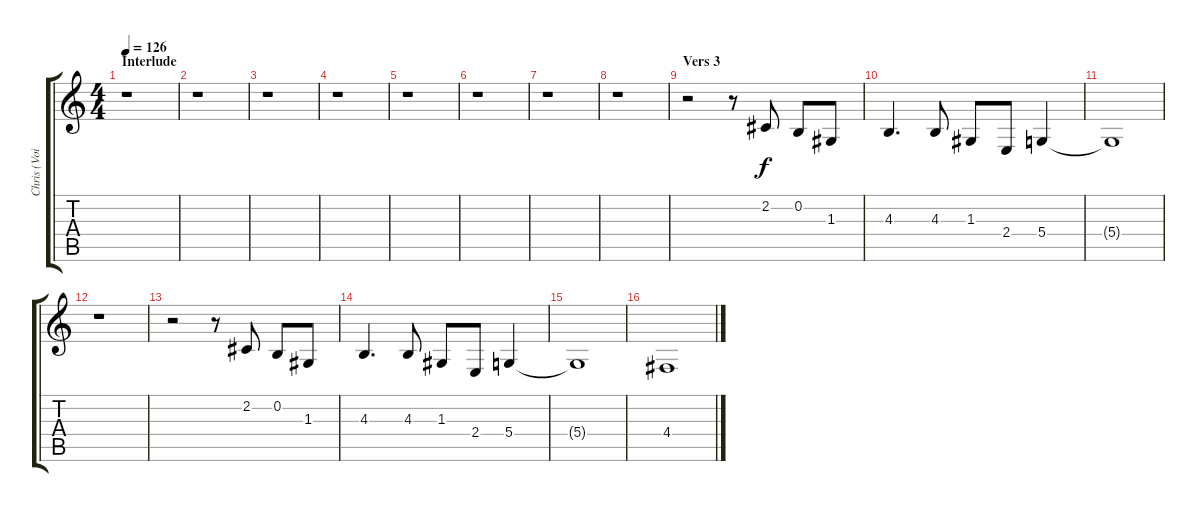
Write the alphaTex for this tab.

\track ("Chris (Voice)" "Chris (Voi") {instrument synthbrass1}
\staff {score tabs}
\tuning (E4 B3 G3 D3 A2 E2) {hide}
\ts (4 4)
\section ("" "Interlude")
\tempo 126
\clef g2
\ks c
r.1{dy f} |
r.1 |
r.1 |
r.1 |
r.1 |
r.1 |
r.1 |
r.1 |
\section ("" "Vers 3")
r.2 r.8 2.2.8 0.2.8 1.3.8 |
4.3.4{d} 4.3.8 1.3.8 2.4.8 5.4.4 |
5.4{t}.1 |
r.1 |
r.2 r.8 2.2.8 0.2.8 1.3.8 |
4.3.4{d} 4.3.8 1.3.8 2.4.8 5.4.4 |
5.4{t}.1 |
4.4.1
